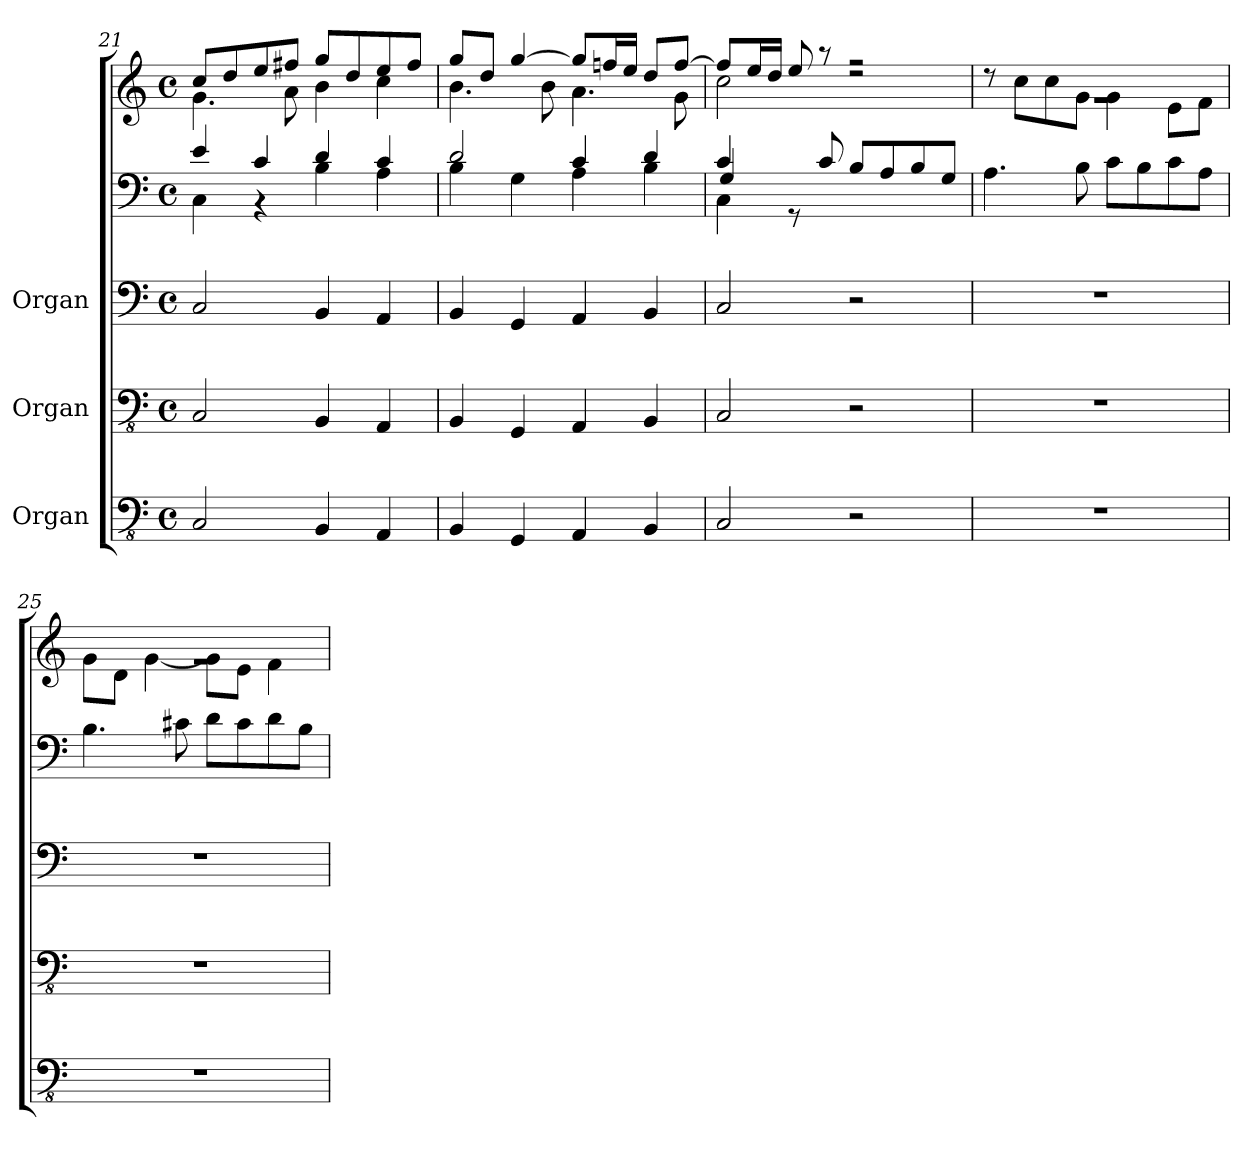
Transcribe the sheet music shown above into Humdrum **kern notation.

**kern	**kern	**kern	**kern	**kern
*part3	*part2	*part1	*part1	*part1
*staff5	*staff4	*staff3	*staff2	*staff1
*I"Organ	*I"Organ	*I"Organ	*	*
*clefFv4	*clefFv4	*clefF4	*clefF4	*clefG2
*k[]	*k[]	*k[]	*k[]	*k[]
*M4/4	*M4/4	*M4/4	*M4/4	*M4/4
*met(c)	*met(c)	*met(c)	*met(c)	*met(c)
=21	=21	=21	=21	=21
*	*	*	*^	*^
2CC/	2CC/	2C/	4e/	4C\	8cc/L	4.g\
.	.	.	.	.	8dd/	.
.	.	.	4c/	4r	8ee/	.
.	.	.	.	.	8ff#X/J	8a\
4BBB/	4BBB/	4BB/	4d/	4B\	8gg/L	4b\
.	.	.	.	.	8dd/	.
4AAA/	4AAA/	4AA/	4c/	4A\	8ee/	4cc\
.	.	.	.	.	8ff#/J	.
=22	=22	=22	=22	=22	=22	=22
4BBB/	4BBB/	4BB/	2d/	4B\	8gg/L	4.b\
.	.	.	.	.	8dd/J	.
4GGG/	4GGG/	4GG/	.	4G\	[4gg/	.
.	.	.	.	.	.	8b\
4AAA/	4AAA/	4AA/	4c/	4A\	8gg/L]	4.a\
.	.	.	.	.	16ffn/L	.
.	.	.	.	.	16ee/JJ	.
4BBB/	4BBB/	4BB/	4d/	4B\	8dd/L	.
.	.	.	.	.	[8ff/J	8g\
=23	=23	=23	=23	=23	=23	=23
*	*	*	*	*^	*	*
2CC/	2CC/	2C/	4c/	4G/	4C\	8ff/L]	2cc\
.	.	.	.	.	.	16ee/L	.
.	.	.	.	.	.	16dd/JJ	.
.	.	.	8rGG	2.ryy	2.ryy	8ee/	.
.	.	.	8c/	.	.	8r	.
2r	2r	2r	8B/L	.	.	2r	2rdd
.	.	.	8A/	.	.	.	.
.	.	.	8B/	.	.	.	.
.	.	.	8G/J	.	.	.	.
*	*	*	*v	*v	*v	*	*
=24	=24	=24	=24	=24	=24
1r	1r	1r	4.A\	1rg	8rdd
.	.	.	.	.	8cc\L
.	.	.	.	.	8cc\
.	.	.	8B\	.	8g\J
.	.	.	8c\L	.	4g\
.	.	.	8B\	.	.
.	.	.	8c\	.	8e\L
.	.	.	8A\J	.	8f\J
=25	=25	=25	=25	=25	=25
1r	1r	1r	4.B\	1rg	8g\L
.	.	.	.	.	8d\J
.	.	.	.	.	[4g\
.	.	.	8c#X\	.	.
.	.	.	8d\L	.	8g\L]
.	.	.	8c#\	.	8e\J
.	.	.	8d\	.	4f\
.	.	.	8B\J	.	.
*	*	*	*	*v	*v
=	=	=	=	=
*-	*-	*-	*-	*-
